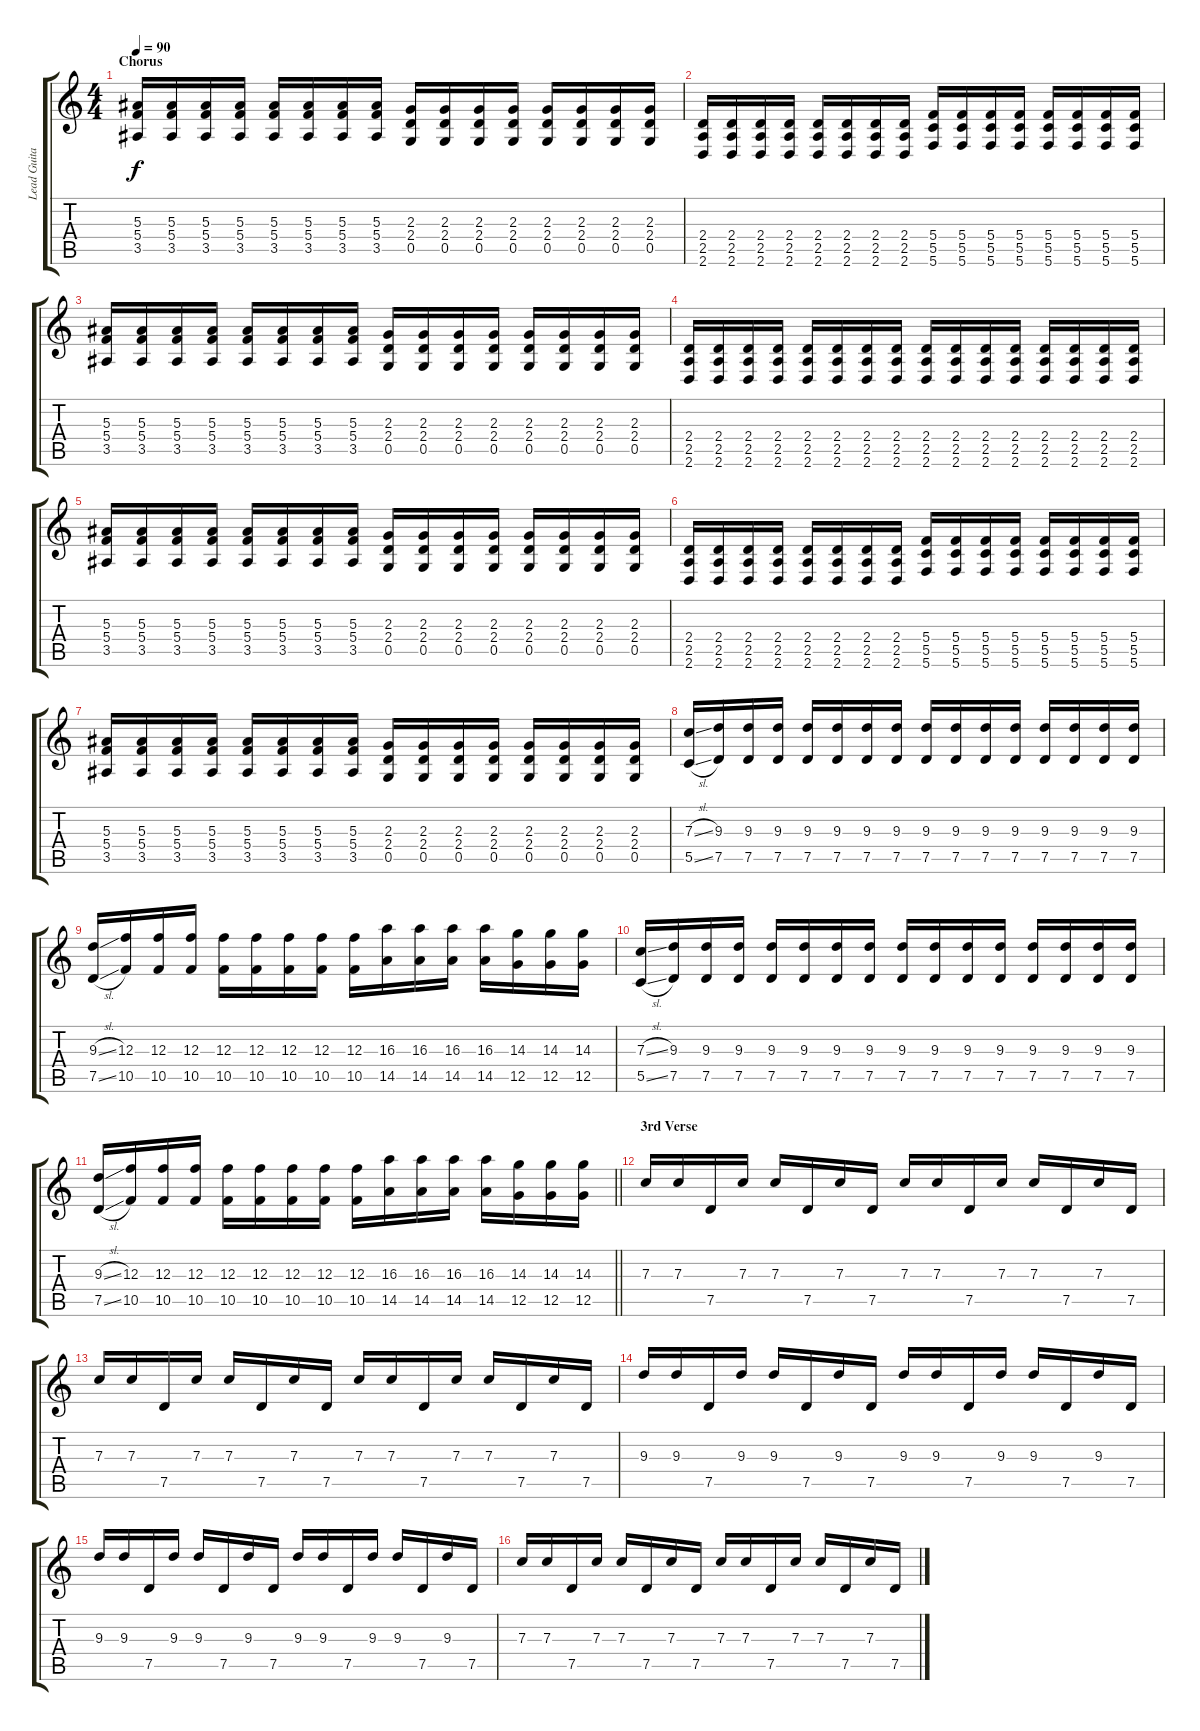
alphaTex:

\track ("Lead Guitar" "Lead Guita") {instrument distortionguitar}
\staff {score tabs}
\tuning (D4 A3 F3 C3 G2 C2) {hide}
\ts (4 4)
\section ("" "Chorus")
\tempo 90
\clef g2
\ks c
(5.3 5.4 3.5).16{dy f} (5.3 5.4 3.5).16 (5.3 5.4 3.5).16 (5.3 5.4 3.5).16 (5.3 5.4 3.5).16 (5.3 5.4 3.5).16 (5.3 5.4 3.5).16 (5.3 5.4 3.5).16 (2.3 2.4 0.5).16 (2.3 2.4 0.5).16 (2.3 2.4 0.5).16 (2.3 2.4 0.5).16 (2.3 2.4 0.5).16 (2.3 2.4 0.5).16 (2.3 2.4 0.5).16 (2.3 2.4 0.5).16 |
(2.4 2.5 2.6).16 (2.4 2.5 2.6).16 (2.4 2.5 2.6).16 (2.4 2.5 2.6).16 (2.4 2.5 2.6).16 (2.4 2.5 2.6).16 (2.4 2.5 2.6).16 (2.4 2.5 2.6).16 (5.4 5.5 5.6).16 (5.4 5.5 5.6).16 (5.4 5.5 5.6).16 (5.4 5.5 5.6).16 (5.4 5.5 5.6).16 (5.4 5.5 5.6).16 (5.4 5.5 5.6).16 (5.4 5.5 5.6).16 |
(5.3 5.4 3.5).16 (5.3 5.4 3.5).16 (5.3 5.4 3.5).16 (5.3 5.4 3.5).16 (5.3 5.4 3.5).16 (5.3 5.4 3.5).16 (5.3 5.4 3.5).16 (5.3 5.4 3.5).16 (2.3 2.4 0.5).16 (2.3 2.4 0.5).16 (2.3 2.4 0.5).16 (2.3 2.4 0.5).16 (2.3 2.4 0.5).16 (2.3 2.4 0.5).16 (2.3 2.4 0.5).16 (2.3 2.4 0.5).16 |
(2.4 2.5 2.6).16 (2.4 2.5 2.6).16 (2.4 2.5 2.6).16 (2.4 2.5 2.6).16 (2.4 2.5 2.6).16 (2.4 2.5 2.6).16 (2.4 2.5 2.6).16 (2.4 2.5 2.6).16 (2.4 2.5 2.6).16 (2.4 2.5 2.6).16 (2.4 2.5 2.6).16 (2.4 2.5 2.6).16 (2.4 2.5 2.6).16 (2.4 2.5 2.6).16 (2.4 2.5 2.6).16 (2.4 2.5 2.6).16 |
(5.3 5.4 3.5).16 (5.3 5.4 3.5).16 (5.3 5.4 3.5).16 (5.3 5.4 3.5).16 (5.3 5.4 3.5).16 (5.3 5.4 3.5).16 (5.3 5.4 3.5).16 (5.3 5.4 3.5).16 (2.3 2.4 0.5).16 (2.3 2.4 0.5).16 (2.3 2.4 0.5).16 (2.3 2.4 0.5).16 (2.3 2.4 0.5).16 (2.3 2.4 0.5).16 (2.3 2.4 0.5).16 (2.3 2.4 0.5).16 |
(2.4 2.5 2.6).16 (2.4 2.5 2.6).16 (2.4 2.5 2.6).16 (2.4 2.5 2.6).16 (2.4 2.5 2.6).16 (2.4 2.5 2.6).16 (2.4 2.5 2.6).16 (2.4 2.5 2.6).16 (5.4 5.5 5.6).16 (5.4 5.5 5.6).16 (5.4 5.5 5.6).16 (5.4 5.5 5.6).16 (5.4 5.5 5.6).16 (5.4 5.5 5.6).16 (5.4 5.5 5.6).16 (5.4 5.5 5.6).16 |
(5.3 5.4 3.5).16 (5.3 5.4 3.5).16 (5.3 5.4 3.5).16 (5.3 5.4 3.5).16 (5.3 5.4 3.5).16 (5.3 5.4 3.5).16 (5.3 5.4 3.5).16 (5.3 5.4 3.5).16 (2.3 2.4 0.5).16 (2.3 2.4 0.5).16 (2.3 2.4 0.5).16 (2.3 2.4 0.5).16 (2.3 2.4 0.5).16 (2.3 2.4 0.5).16 (2.3 2.4 0.5).16 (2.3 2.4 0.5).16 |
(7.3{sl} 5.5{sl}).16 (9.3 7.5).16 (9.3 7.5).16 (9.3 7.5).16 (9.3 7.5).16 (9.3 7.5).16 (9.3 7.5).16 (9.3 7.5).16 (9.3 7.5).16 (9.3 7.5).16 (9.3 7.5).16 (9.3 7.5).16 (9.3 7.5).16 (9.3 7.5).16 (9.3 7.5).16 (9.3 7.5).16 |
(9.3{sl} 7.5{sl}).16 (12.3 10.5).16 (12.3 10.5).16 (12.3 10.5).16 (12.3 10.5).16 (12.3 10.5).16 (12.3 10.5).16 (12.3 10.5).16 (12.3 10.5).16 (16.3 14.5).16 (16.3 14.5).16 (16.3 14.5).16 (16.3 14.5).16 (14.3 12.5).16 (14.3 12.5).16 (14.3 12.5).16 |
(7.3{sl} 5.5{sl}).16 (9.3 7.5).16 (9.3 7.5).16 (9.3 7.5).16 (9.3 7.5).16 (9.3 7.5).16 (9.3 7.5).16 (9.3 7.5).16 (9.3 7.5).16 (9.3 7.5).16 (9.3 7.5).16 (9.3 7.5).16 (9.3 7.5).16 (9.3 7.5).16 (9.3 7.5).16 (9.3 7.5).16 |
\barLineRight lightlight
(9.3{sl} 7.5{sl}).16 (12.3 10.5).16 (12.3 10.5).16 (12.3 10.5).16 (12.3 10.5).16 (12.3 10.5).16 (12.3 10.5).16 (12.3 10.5).16 (12.3 10.5).16 (16.3 14.5).16 (16.3 14.5).16 (16.3 14.5).16 (16.3 14.5).16 (14.3 12.5).16 (14.3 12.5).16 (14.3 12.5).16 |
\section ("" "3rd Verse")
7.3.16 7.3.16 7.5.16 7.3.16 7.3.16 7.5.16 7.3.16 7.5.16 7.3.16 7.3.16 7.5.16 7.3.16 7.3.16 7.5.16 7.3.16 7.5.16 |
7.3.16 7.3.16 7.5.16 7.3.16 7.3.16 7.5.16 7.3.16 7.5.16 7.3.16 7.3.16 7.5.16 7.3.16 7.3.16 7.5.16 7.3.16 7.5.16 |
9.3.16 9.3.16 7.5.16 9.3.16 9.3.16 7.5.16 9.3.16 7.5.16 9.3.16 9.3.16 7.5.16 9.3.16 9.3.16 7.5.16 9.3.16 7.5.16 |
9.3.16 9.3.16 7.5.16 9.3.16 9.3.16 7.5.16 9.3.16 7.5.16 9.3.16 9.3.16 7.5.16 9.3.16 9.3.16 7.5.16 9.3.16 7.5.16 |
7.3.16 7.3.16 7.5.16 7.3.16 7.3.16 7.5.16 7.3.16 7.5.16 7.3.16 7.3.16 7.5.16 7.3.16 7.3.16 7.5.16 7.3.16 7.5.16
